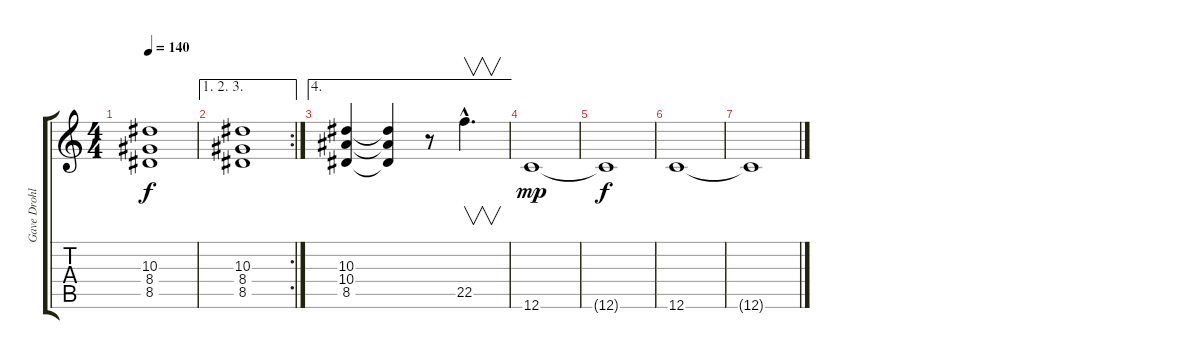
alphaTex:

\track ("Gave Drohl" "Gave Drohl") {instrument distortionguitar}
\staff {score tabs}
\tuning (D4 A3 F3 C3 G2 C2) {hide}
\ts (4 4)
\tempo 140
\clef g2
\ks c
(10.3 8.4 8.5).1{dy f} |
\ae (1 2 3)
\rc 2
(10.3 8.4 8.5).1 |
\ae 4
(10.3 10.4 8.5).4 (10.3{t} 10.4{t} 8.5{t}).4 r.8 22.5{hac}.4{v d instrument guitarharmonics} |
12.6.1{dy mp} |
12.6{t}.1{dy f} |
12.6.1{volume 0} |
12.6{t}.1
